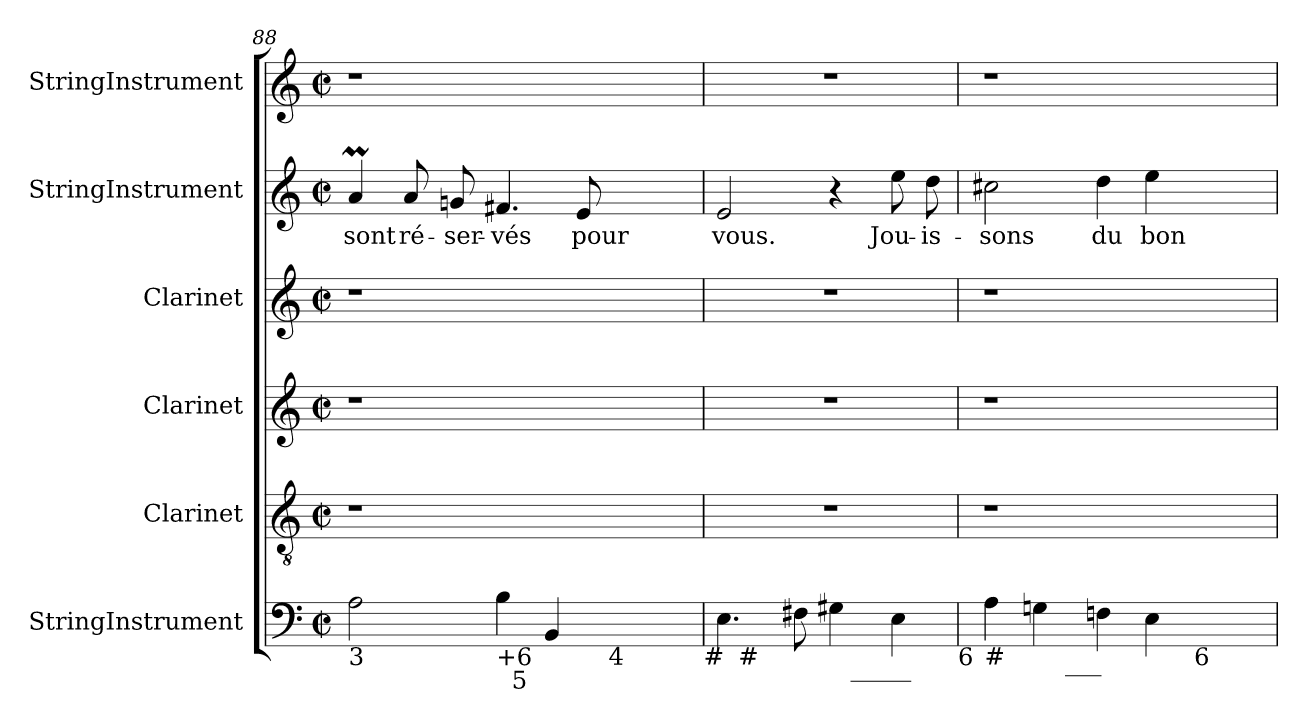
**kern	**kern	**kern	**kern	**kern	**text	**kern
*part6	*part5	*part4	*part3	*part2	*part2	*part1
*staff6	*staff5	*staff4	*staff3	*staff2	*staff2	*staff1
*I"StringInstrument	*I"Clarinet	*I"Clarinet	*I"Clarinet	*I"StringInstrument	*	*I"StringInstrument
*I'Str	*I'Cl	*I'Cl	*I'Cl	*I'Str	*	*I'Str
!!LO:LB:g=z
*clefF4	*clefGv2	*clefG2	*clefG2	*clefG2	*	*clefG2
*	*ITrd1c2	*ITrd1c2	*ITrd1c2	*	*	*
*k[]	*k[b-e-]	*k[b-e-]	*k[b-e-]	*k[]	*	*k[]
*C:	*B-:	*B-:	*B-:	*C:	*	*C:
*M2/2	*M2/2	*M2/2	*M2/2	*M2/2	*	*M2/2
*met(c|)	*met(c|)	*met(c|)	*met(c|)	*met(c|)	*	*met(c|)
=88	=88	=88	=88	=88	=88	=88
!LO:TX:b:t=3	!	!	!	!	!	!
2A\	1r	1r	1r	4aM/	sont	1r
.	.	.	.	8a/	ré-	.
.	.	.	.	8gn/	-ser-	.
!LO:TX:b:t=+6\n  5	!	!	!	!	!	!
4B\	.	.	.	4.f#X/	-vés	.
4BB/	.	.	.	.	.	.
.	.	.	.	8e/	pour	.
!LO:TX:b:t=4	!	!	!	!	!	!
2ryy	2ryy	2ryy	2ryy	2ryy	.	2ryy
16ryy	16ryy	16ryy	16ryy	16ryy	.	16ryy
!LO:TX:b:t=#	!	!	!	!	!	!
=89	=89	=89	=89	=89	=89	=89
*^	*	*	*	*	*	*
*	*^	*	*	*	*	*	*
4.E\	16ryy	2ryy	1r	1r	1r	2e/	vous.	1r
!	!LO:TX:b:t=#	!	!	!	!	!	!	!
.	2...ryy	.	.	.	.	.	.	.
8F#X\	.	.	.	.	.	.	.	.
4G#X\	.	16ryy	.	.	.	4r	.	.
!	!	!LO:TX:b:t=_____	!	!	!	!	!	!
.	.	4..ryy	.	.	.	.	.	.
4E\	.	.	.	.	.	8ee\	Jou-	.
.	.	.	.	.	.	8dd\	-is-	.
!	!	!LO:TX:b:t=6	!	!	!	!	!	!
=90	=90	=90	=90	=90	=90	=90	=90	=90
!LO:TX:b:t=#	!	!	!	!	!	!	!	!
*	*v	*v	*	*	*	*	*	*
4A\	4.ryy	1r	1r	1r	2cc#X\	-sons	1r
4Gn\	.	.	.	.	.	.	.
!	!LO:TX:b:t=___	!	!	!	!	!	!
.	1ryy	.	.	.	.	.	.
4Fn\	.	.	.	.	4dd\	du	.
4E\	.	.	.	.	4ee\	bon-	.
!LO:TX:b:t=6	!	!	!	!	!	!	!
4..ryy	.	4..ryy	4..ryy	4..ryy	4..ryy	.	4..ryy
.	16ryy	.	.	.	.	.	.
!	!LO:TX:b:t=+6	!	!	!	!	!	!
*v	*v	*	*	*	*	*	*
=	=	=	=	=	=	=
*-	*-	*-	*-	*-	*-	*-
